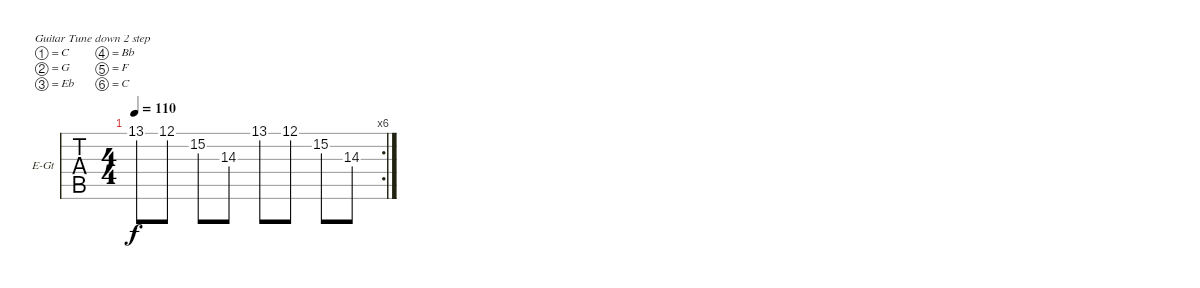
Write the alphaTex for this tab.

\defaultSystemsLayout 4
\bracketExtendMode groupsimilarinstruments
\firstSystemTrackNameOrientation horizontal
\otherSystemsTrackNameOrientation horizontal
\track ("Lead" "E-Gt") {instrument overdrivenguitar}
\staff {tabs}
\tuning (C4 G3 Eb3 Bb2 F2 C2)
\rc 6
\ts (4 4)
\tempo 110
\clef g2
\ks cminor
13.1.8{dy f} 12.1.8 15.2.8 14.3.8 13.1.8 12.1.8 15.2.8 14.3.8
